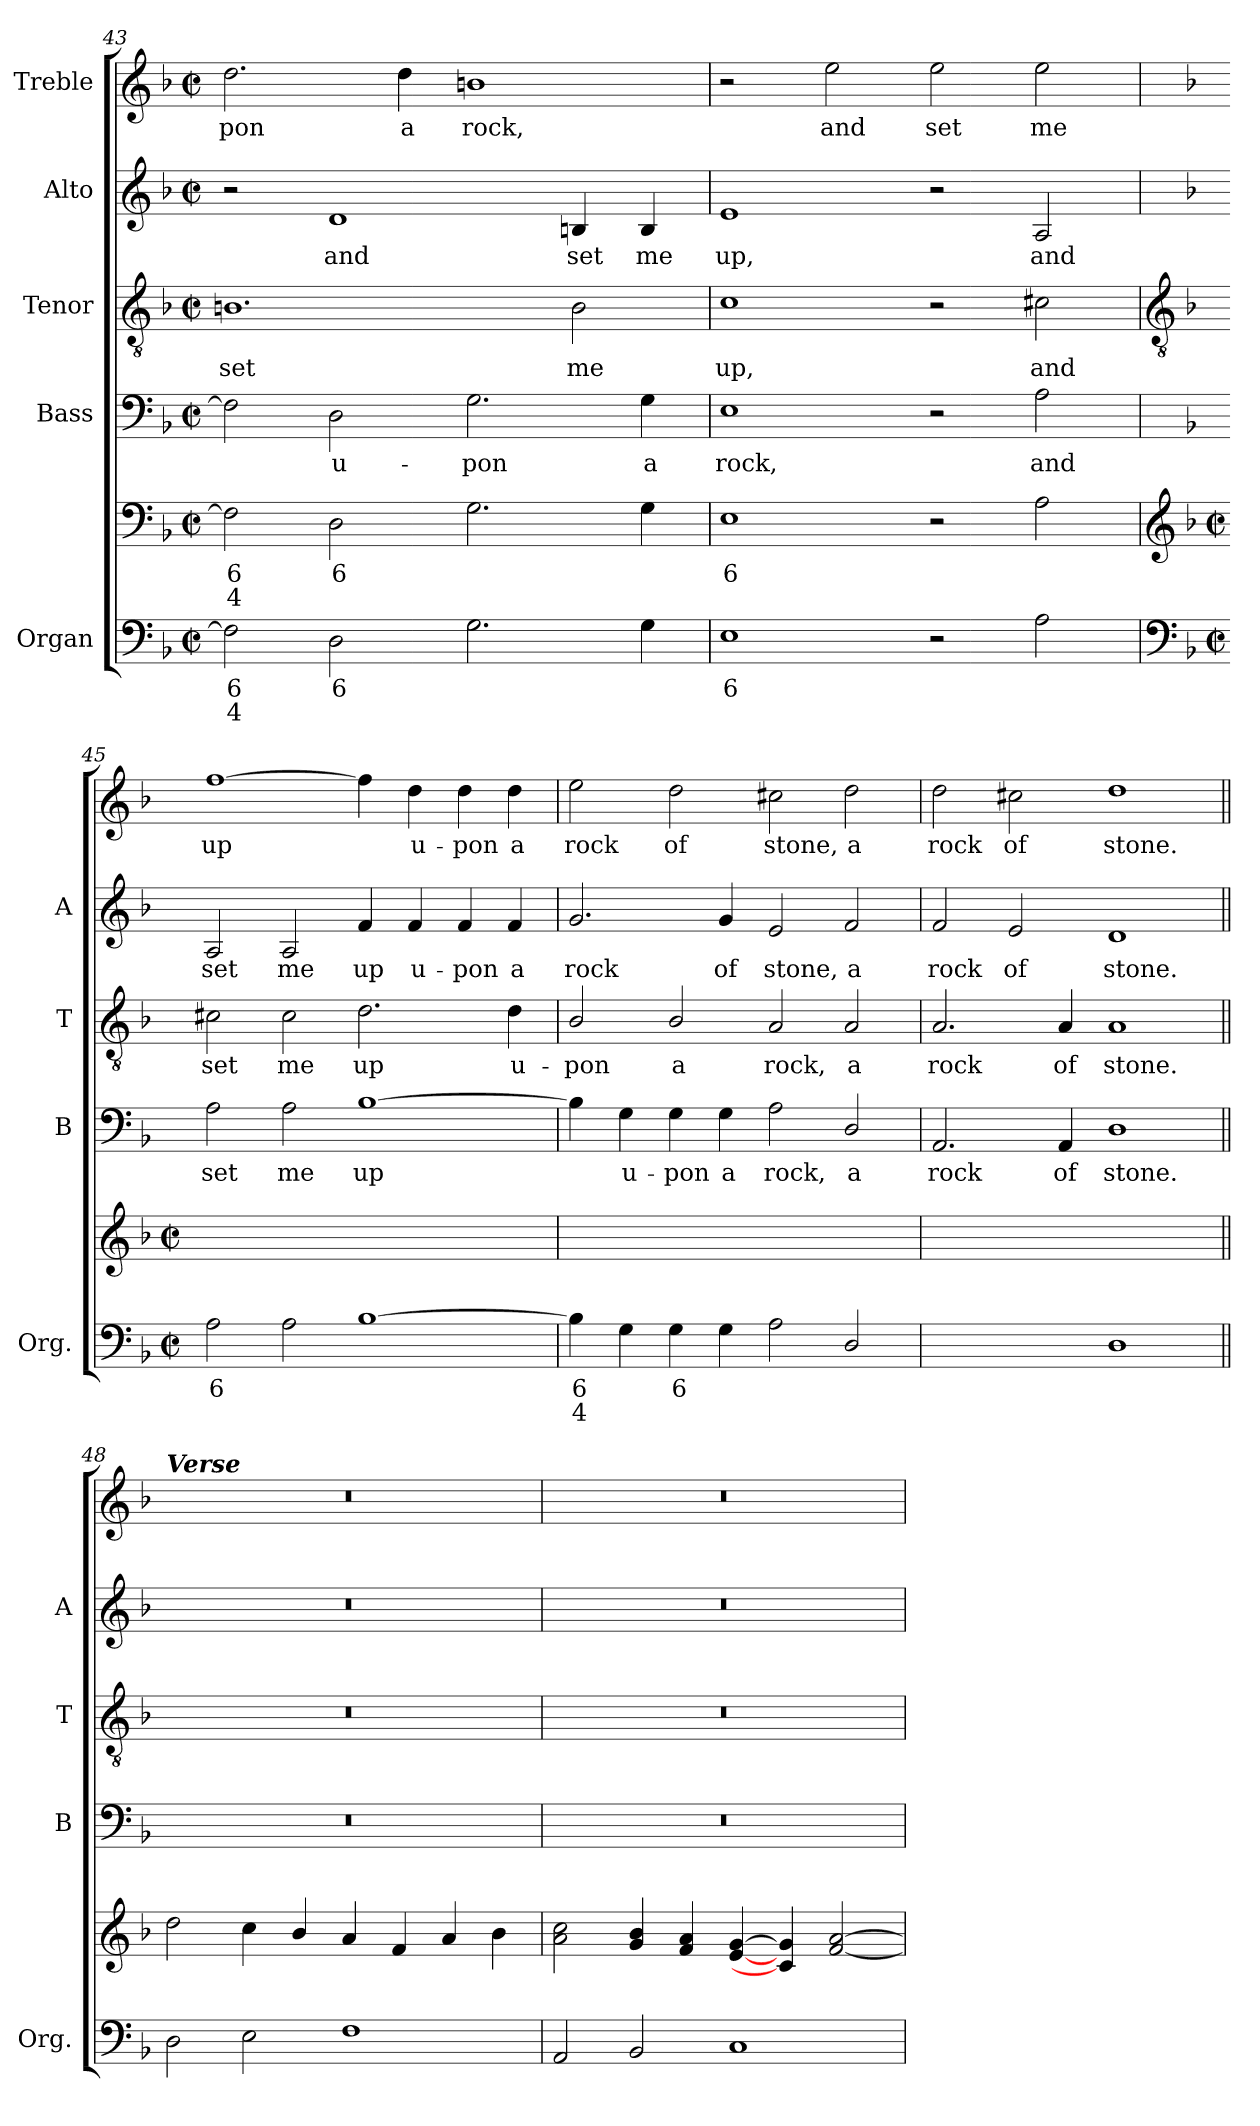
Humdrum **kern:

**kern	**text	**text	**kern	**text	**text	**kern	**text	**kern	**text	**kern	**text	**kern	**text
*part5	*part5	*part5	*part5	*part5	*part5	*part4	*part4	*part3	*part3	*part2	*part2	*part1	*part1
*staff6	*staff6	*staff6	*staff5	*staff5	*staff5	*staff4	*staff4	*staff3	*staff3	*staff2	*staff2	*staff1	*staff1
*I"Organ	*	*	*	*	*	*I"Bass	*	*I"Tenor	*	*I"Alto	*	*I"Treble	*
*I'Org.	*	*	*	*	*	*I'B	*	*I'T	*	*I'A	*	*	*
*	*	*	*clefF4	*	*	*clefF4	*	*clefGv2	*	*clefG2	*	*clefG2	*
*k[b-]	*	*	*k[b-]	*	*	*k[b-]	*	*k[b-]	*	*k[b-]	*	*k[b-]	*
*F:	*	*	*F:	*	*	*F:	*	*F:	*	*F:	*	*F:	*
*M4/2	*	*	*M4/2	*	*	*M4/2	*	*M4/2	*	*M4/2	*	*M4/2	*
*met(c|)	*	*	*met(c|)	*	*	*met(c|)	*	*met(c|)	*	*met(c|)	*	*met(c|)	*
=43	=43	=43	=43	=43	=43	=43	=43	=43	=43	=43	=43	=43	=43
!	!LO:LY:b	!LO:LY:b	!	!LO:LY:b	!LO:LY:b	!	!	!	!LO:LY:b	!	!	!	!LO:LY:b
2F#]	6	4	2F#]	6	4	2F#]	.	1.Bn	set	2r	.	2.dd	-pon
!	!LO:LY:b	!	!	!LO:LY:b	!	!	!LO:LY:b	!	!	!	!LO:LY:b	!	!
2D	6	.	2D	6	.	2D	u-	.	.	1d	and	.	.
!	!	!	!	!	!	!	!	!	!	!	!	!	!LO:LY:b
.	.	.	.	.	.	.	.	.	.	.	.	4dd	a
!	!	!	!	!	!	!	!LO:LY:b	!	!	!	!	!	!LO:LY:b
2.G	.	.	2.G	.	.	2.G	-pon	.	.	.	.	1bn	rock,
!	!	!	!	!	!	!	!	!	!LO:LY:b	!	!LO:LY:b	!	!
.	.	.	.	.	.	.	.	2B	me	4Bn	set	.	.
!	!	!	!	!	!	!	!LO:LY:b	!	!	!	!LO:LY:b	!	!
4G	.	.	4G	.	.	4G	a	.	.	4B	me	.	.
=44	=44	=44	=44	=44	=44	=44	=44	=44	=44	=44	=44	=44	=44
!	!LO:LY:b	!	!	!LO:LY:b	!	!	!LO:LY:b	!	!LO:LY:b	!	!LO:LY:b	!	!
1E	6	.	1E	6	.	1E	rock,	1c	up,	1e	up,	2r	.
!	!	!	!	!	!	!	!	!	!	!	!	!	!LO:LY:b
.	.	.	.	.	.	.	.	.	.	.	.	2ee	and
!	!	!	!	!	!	!	!	!	!	!	!	!	!LO:LY:b
2r	.	.	2r	.	.	2r	.	2r	.	2r	.	2ee	set
!	!	!	!	!	!	!	!LO:LY:b	!	!LO:LY:b	!	!LO:LY:b	!	!LO:LY:b
2A	.	.	2A	.	.	2A	and	2c#X	and	2A	and	2ee	me
!!LO:LB:g=z
=45	=45	=45	=45	=45	=45	=45	=45	=45	=45	=45	=45	=45	=45
*clefF4	*	*	*clefG2	*	*	*	*	*clefGv2	*	*	*	*	*
*k[b-]	*	*	*k[b-]	*	*	*	*	*	*	*	*	*	*
*F:	*	*	*F:	*	*	*	*	*	*	*	*	*	*
*M4/2	*	*	*M4/2	*	*	*	*	*	*	*	*	*	*
*met(c|)	*	*	*met(c|)	*	*	*	*	*	*	*	*	*	*
!	!LO:LY:b	!	!	!	!	!	!LO:LY:b	!	!LO:LY:b	!	!LO:LY:b	!	!LO:LY:b
2A	6	.	0ryy	.	.	2A	set	2c#X	set	2A	set	[1ff	up
!	!	!	!	!	!	!	!LO:LY:b	!	!LO:LY:b	!	!LO:LY:b	!	!
2A	.	.	.	.	.	2A	me	2c#	me	2A	me	.	.
!	!	!	!	!	!	!	!LO:LY:b	!	!LO:LY:b	!	!LO:LY:b	!	!
[1B-	.	.	.	.	.	[1B-	up	2.d	up	4f	up	4ff]	.
!	!	!	!	!	!	!	!	!	!	!	!LO:LY:b	!	!LO:LY:b
.	.	.	.	.	.	.	.	.	.	4f	u-	4dd	u-
!	!	!	!	!	!	!	!	!	!	!	!LO:LY:b	!	!LO:LY:b
.	.	.	.	.	.	.	.	.	.	4f	-pon	4dd	-pon
!	!	!	!	!	!	!	!	!	!LO:LY:b	!	!LO:LY:b	!	!LO:LY:b
.	.	.	.	.	.	.	.	4d	u-	4f	a	4dd	a
=46	=46	=46	=46	=46	=46	=46	=46	=46	=46	=46	=46	=46	=46
!	!LO:LY:b	!LO:LY:b	!	!	!	!	!	!	!LO:LY:b	!	!LO:LY:b	!	!LO:LY:b
4B-]	6	4	0ryy	.	.	4B-]	.	2B-/	-pon	2.g	rock	2ee	rock
!	!	!	!	!	!	!	!LO:LY:b	!	!	!	!	!	!
4G	.	.	.	.	.	4G	u-	.	.	.	.	.	.
!	!LO:LY:b	!	!	!	!	!	!LO:LY:b	!	!LO:LY:b	!	!	!	!LO:LY:b
4G	6	.	.	.	.	4G	-pon	2B-/	a	.	.	2dd	of
!	!	!	!	!	!	!	!LO:LY:b	!	!	!	!LO:LY:b	!	!
4G	.	.	.	.	.	4G	a	.	.	4g	of	.	.
!	!	!	!	!	!	!	!LO:LY:b	!	!LO:LY:b	!	!LO:LY:b	!	!LO:LY:b
2A	.	.	.	.	.	2A	rock,	2A/	rock,	2e	stone,	2cc#X	stone,
!	!	!	!	!	!	!	!LO:LY:b	!	!LO:LY:b	!	!LO:LY:b	!	!LO:LY:b
2D/	.	.	.	.	.	2D/	a	2A	a	2f	a	2dd	a
=47	=47	=47	=47	=47	=47	=47	=47	=47	=47	=47	=47	=47	=47
!	!LO:LY:b	!LO:LY:b	!	!	!	!	!LO:LY:b	!	!LO:LY:b	!	!LO:LY:b	!	!LO:LY:b
[2AAyy	6	4	0ryy	.	.	2.AA	rock	2.A	rock	2f	rock	2dd	rock
!	!LO:LY:b	!LO:LY:b	!	!	!	!	!	!	!	!	!LO:LY:b	!	!LO:LY:b
2AAyy]	5	3	.	.	.	.	.	.	.	2e	of	2cc#X	of
!	!	!	!	!	!	!	!LO:LY:b	!	!LO:LY:b	!	!	!	!
.	.	.	.	.	.	4AA	of	4A	of	.	.	.	.
!	!	!	!	!	!	!	!LO:LY:b	!	!LO:LY:b	!	!LO:LY:b	!	!LO:LY:b
1D	.	.	.	.	.	1D	stone.	1A	stone.	1d	stone.	1dd	stone.
=48||	=48||	=48||	=48||	=48||	=48||	=48||	=48||	=48||	=48||	=48||	=48||	=48||	=48||
!	!	!	!	!	!	!	!	!	!	!	!	!LO:TX:a:Bi:t=Verse	!
2D	.	.	2dd	.	.	0r	.	0r	.	0r	.	0r	.
2E	.	.	4cc	.	.	.	.	.	.	.	.	.	.
.	.	.	4b-/	.	.	.	.	.	.	.	.	.	.
1F	.	.	4a	.	.	.	.	.	.	.	.	.	.
.	.	.	4f	.	.	.	.	.	.	.	.	.	.
.	.	.	4a	.	.	.	.	.	.	.	.	.	.
.	.	.	4b-	.	.	.	.	.	.	.	.	.	.
=49	=49	=49	=49	=49	=49	=49	=49	=49	=49	=49	=49	=49	=49
2AA	.	.	2a 2cc	.	.	0r	.	0r	.	0r	.	0r	.
2BB-	.	.	4g 4b-	.	.	.	.	.	.	.	.	.	.
.	.	.	4f 4a	.	.	.	.	.	.	.	.	.	.
1C	.	.	[4e [4g	.	.	.	.	.	.	.	.	.	.
.	.	.	4c] 4g]	.	.	.	.	.	.	.	.	.	.
.	.	.	[2f [2a	.	.	.	.	.	.	.	.	.	.
=	=	=	=	=	=	=	=	=	=	=	=	=	=
*-	*-	*-	*-	*-	*-	*-	*-	*-	*-	*-	*-	*-	*-
